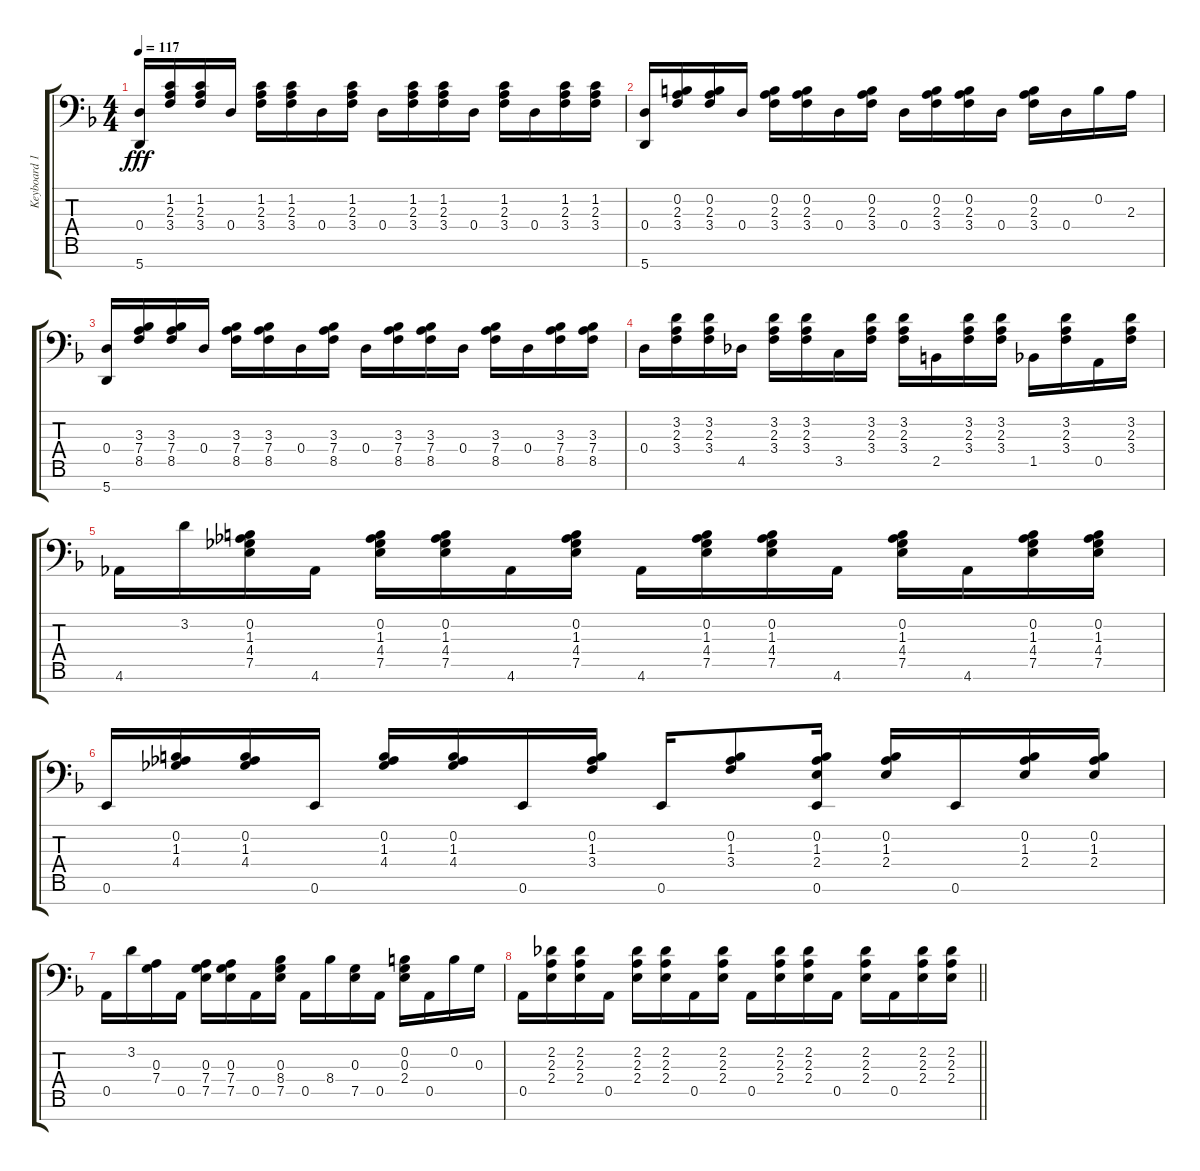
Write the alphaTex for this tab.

\track ("Keyboard 1" "Keyboard 1") {instrument electricpiano1}
\staff {score tabs}
\tuning (E4 B3 G3 D3 A2 E2 A1) {hide}
\ts (4 4)
\tempo 117
\clef f4
\ks f
(0.4 5.7).16{dy fff} (1.2 2.3 3.4).16 (1.2 2.3 3.4).16 0.4.16 (1.2 2.3 3.4).16 (1.2 2.3 3.4).16 0.4.16 (1.2 2.3 3.4).16 0.4.16 (1.2 2.3 3.4).16 (1.2 2.3 3.4).16 0.4.16 (1.2 2.3 3.4).16 0.4.16 (1.2 2.3 3.4).16 (1.2 2.3 3.4).16 |
(0.4 5.7).16 (0.2 2.3 3.4).16 (0.2 2.3 3.4).16 0.4.16 (0.2 2.3 3.4).16 (0.2 2.3 3.4).16 0.4.16 (0.2 2.3 3.4).16 0.4.16 (0.2 2.3 3.4).16 (0.2 2.3 3.4).16 0.4.16 (0.2 2.3 3.4).16 0.4.16 0.2.16 2.3.16 |
(0.4 5.7).16 (3.3 7.4 8.5).16 (3.3 7.4 8.5).16 0.4.16 (3.3 7.4 8.5).16 (3.3 7.4 8.5).16 0.4.16 (3.3 7.4 8.5).16 0.4.16 (3.3 7.4 8.5).16 (3.3 7.4 8.5).16 0.4.16 (3.3 7.4 8.5).16 0.4.16 (3.3 7.4 8.5).16 (3.3 7.4 8.5).16 |
0.4.16 (3.2 2.3 3.4).16 (3.2 2.3 3.4).16 4.5.16 (3.2 2.3 3.4).16 (3.2 2.3 3.4).16 3.5.16 (3.2 2.3 3.4).16 (3.2 2.3 3.4).16 2.5.16 (3.2 2.3 3.4).16 (3.2 2.3 3.4).16 1.5.16 (3.2 2.3 3.4).16 0.5.16 (3.2 2.3 3.4).16 |
4.6.16 3.2.16 (0.2 1.3 4.4 7.5).16 4.6.16 (0.2 1.3 4.4 7.5).16 (0.2 1.3 4.4 7.5).16 4.6.16 (0.2 1.3 4.4 7.5).16 4.6.16 (0.2 1.3 4.4 7.5).16 (0.2 1.3 4.4 7.5).16 4.6.16 (0.2 1.3 4.4 7.5).16 4.6.16 (0.2 1.3 4.4 7.5).16 (0.2 1.3 4.4 7.5).16 |
0.6.16 (0.2 1.3 4.4).16 (0.2 1.3 4.4).16 0.6.16 (0.2 1.3 4.4).16 (0.2 1.3 4.4).16 0.6.16 (0.2 1.3 3.4).16 0.6.16 (0.2 1.3 3.4).8 (0.2 1.3 2.4 0.6).16 (0.2 1.3 2.4).16 0.6.16 (0.2 1.3 2.4).16 (0.2 1.3 2.4).16 |
0.5.16 3.2.16 (0.3 7.4).16 0.5.16 (0.3 7.4 7.5).16 (0.3 7.4 7.5).16 0.5.16 (0.3 8.4 7.5).16 0.5.16 8.4.16 (0.3 7.5).16 0.5.16 (0.2 0.3 2.4).16 0.5.16 0.2.16 0.3.16 |
\barLineRight lightlight
0.5.16 (2.2 2.3 2.4).16 (2.2 2.3 2.4).16 0.5.16 (2.2 2.3 2.4).16 (2.2 2.3 2.4).16 0.5.16 (2.2 2.3 2.4).16 0.5.16 (2.2 2.3 2.4).16 (2.2 2.3 2.4).16 0.5.16 (2.2 2.3 2.4).16 0.5.16 (2.2 2.3 2.4).16 (2.2 2.3 2.4).16
